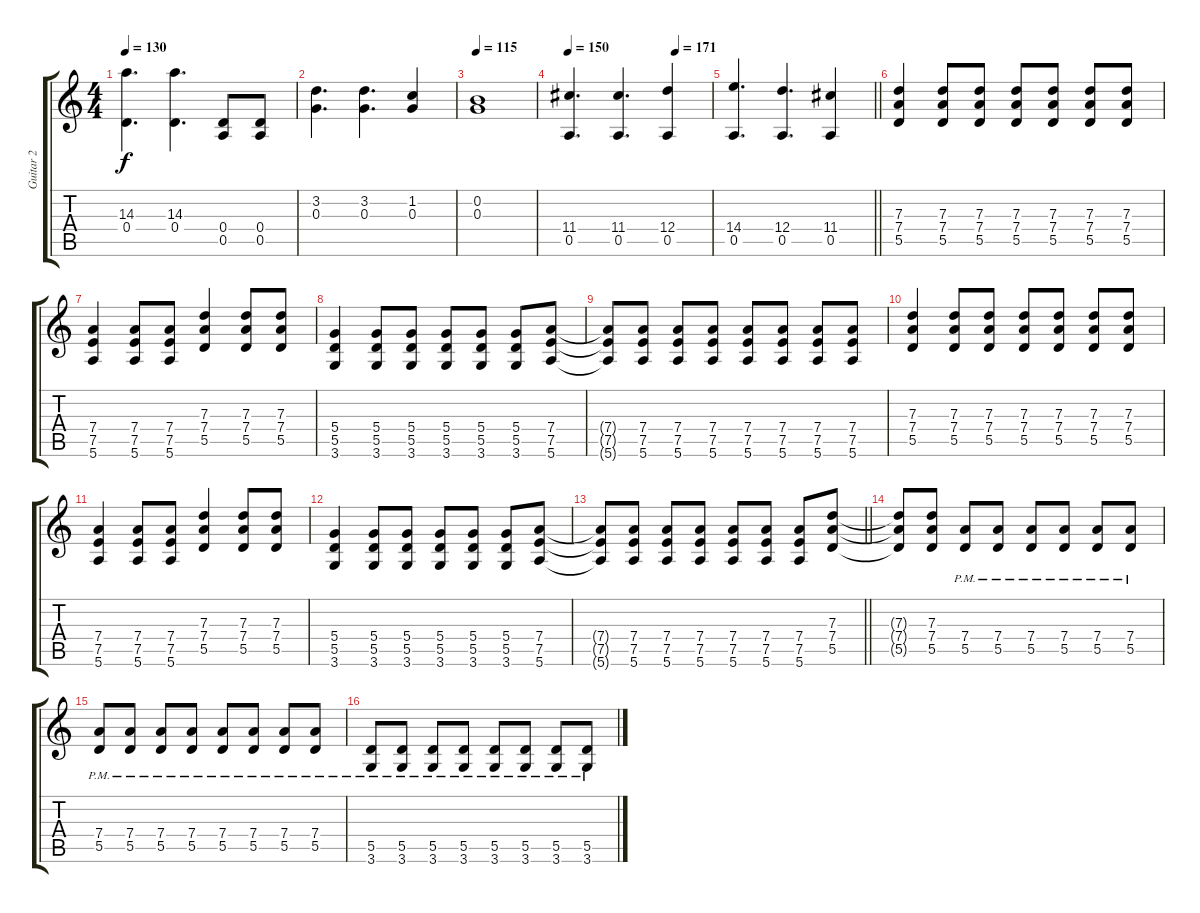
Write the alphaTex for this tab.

\track ("Guitar 2" "Guitar 2") {instrument overdrivenguitar}
\staff {score tabs}
\tuning (E4 B3 G3 D3 A2 E2) {hide}
\ts (4 4)
\tempo 130
\clef g2
\ks c
(14.3 0.4).4{d dy f} (14.3 0.4).4{d} (0.4 0.5).8 (0.4 0.5).8 |
(3.2 0.3).4{d} (3.2 0.3).4{d} (1.2 0.3).4 |
\tempo 115
(0.2 0.3).1 |
\tempo 150
\tempo (171 0.75)
(11.4 0.5).4{d} (11.4 0.5).4{d} (12.4 0.5).4 |
\barLineRight lightlight
(14.4 0.5).4{d} (12.4 0.5).4{d} (11.4 0.5).4 |
(7.3 7.4 5.5).4 (7.3 7.4 5.5).8 (7.3 7.4 5.5).8 (7.3 7.4 5.5).8 (7.3 7.4 5.5).8 (7.3 7.4 5.5).8 (7.3 7.4 5.5).8 |
(7.4 7.5 5.6).4 (7.4 7.5 5.6).8 (7.4 7.5 5.6).8 (7.3 7.4 5.5).4 (7.3 7.4 5.5).8 (7.3 7.4 5.5).8 |
(5.4 5.5 3.6).4 (5.4 5.5 3.6).8 (5.4 5.5 3.6).8 (5.4 5.5 3.6).8 (5.4 5.5 3.6).8 (5.4 5.5 3.6).8 (7.4 7.5 5.6).8 |
(7.4{t} 7.5{t} 5.6{t}).8 (7.4 7.5 5.6).8 (7.4 7.5 5.6).8 (7.4 7.5 5.6).8 (7.4 7.5 5.6).8 (7.4 7.5 5.6).8 (7.4 7.5 5.6).8 (7.4 7.5 5.6).8 |
(7.3 7.4 5.5).4 (7.3 7.4 5.5).8 (7.3 7.4 5.5).8 (7.3 7.4 5.5).8 (7.3 7.4 5.5).8 (7.3 7.4 5.5).8 (7.3 7.4 5.5).8 |
(7.4 7.5 5.6).4 (7.4 7.5 5.6).8 (7.4 7.5 5.6).8 (7.3 7.4 5.5).4 (7.3 7.4 5.5).8 (7.3 7.4 5.5).8 |
(5.4 5.5 3.6).4 (5.4 5.5 3.6).8 (5.4 5.5 3.6).8 (5.4 5.5 3.6).8 (5.4 5.5 3.6).8 (5.4 5.5 3.6).8 (7.4 7.5 5.6).8 |
\barLineRight lightlight
(7.4{t} 7.5{t} 5.6{t}).8 (7.4 7.5 5.6).8 (7.4 7.5 5.6).8 (7.4 7.5 5.6).8 (7.4 7.5 5.6).8 (7.4 7.5 5.6).8 (7.4 7.5 5.6).8 (7.3 7.4 5.5).8 |
(7.3{t} 7.4{t} 5.5{t}).8 (7.3 7.4 5.5).8 (7.4{pm} 5.5{pm}).8 (7.4{pm} 5.5{pm}).8 (7.4{pm} 5.5{pm}).8 (7.4{pm} 5.5{pm}).8 (7.4{pm} 5.5{pm}).8 (7.4{pm} 5.5{pm}).8 |
(7.4{pm} 5.5{pm}).8 (7.4{pm} 5.5{pm}).8 (7.4{pm} 5.5{pm}).8 (7.4{pm} 5.5{pm}).8 (7.4{pm} 5.5{pm}).8 (7.4{pm} 5.5{pm}).8 (7.4{pm} 5.5{pm}).8 (7.4{pm} 5.5{pm}).8 |
(5.5{pm} 3.6{pm}).8 (5.5{pm} 3.6{pm}).8 (5.5{pm} 3.6{pm}).8 (5.5{pm} 3.6{pm}).8 (5.5{pm} 3.6{pm}).8 (5.5{pm} 3.6{pm}).8 (5.5{pm} 3.6{pm}).8 (5.5{pm} 3.6{pm}).8
